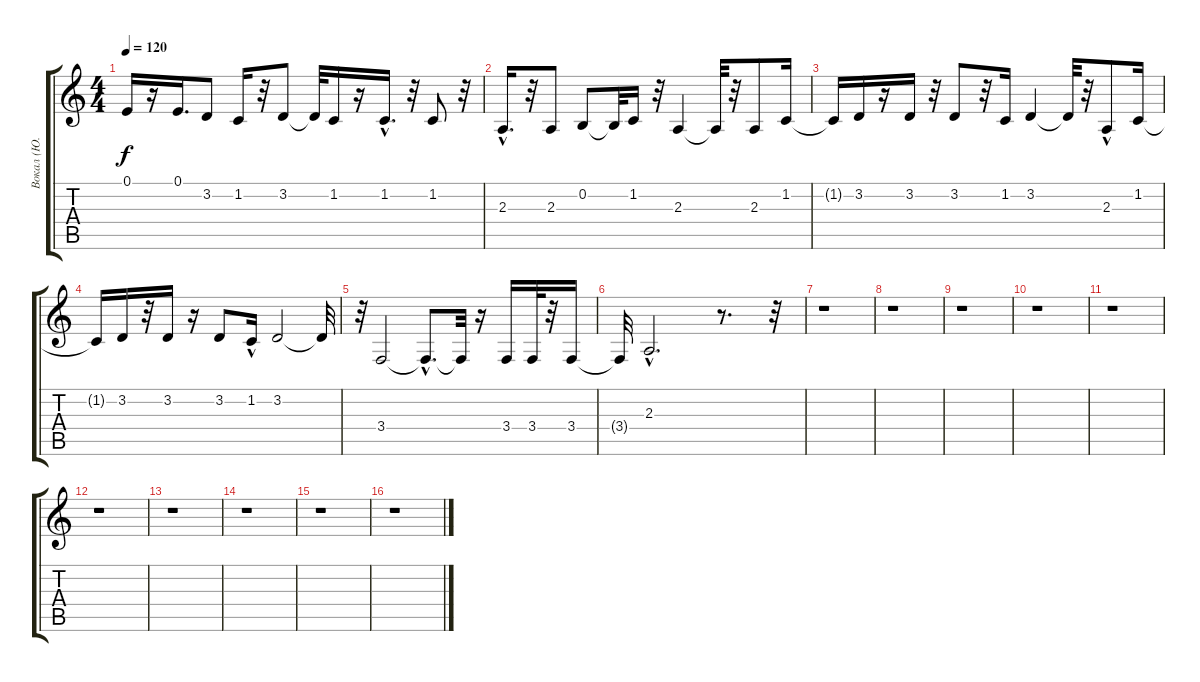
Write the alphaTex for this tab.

\track ("Вокал (Ю. Клинских)" "Вокал (Ю. ") {instrument harmonica}
\staff {score tabs}
\tuning (E4 B3 G3 D3 A2 E2) {hide}
\ts (4 4)
\tempo 120
\clef g2
\ks c
0.1.16{dy f} r.16 0.1.16{d} 3.2.8 1.2.16 r.32 3.2.8 3.2{t}.32 1.2.16 r.16 1.2{hac}.16{d} r.32 1.2.8 r.32 |
2.3{hac}.16{d} r.32 2.3.8 0.2.8 0.2{t}.32 1.2.16 r.32 2.3.4 2.3{t}.32 r.32 2.3.8 1.2.16 |
1.2{t}.16 3.2.16 r.16 3.2.16 r.32 3.2.8 r.32 1.2.16 3.2.4 3.2{t}.32 r.32 2.3{hac}.8 1.2.16 |
1.2{t}.16 3.2.16 r.32 3.2.16 r.16 3.2.8 1.2{hac}.16 3.2.2 3.2{t}.32 |
r.32 3.4.2 3.4{hac t}.8{d} 3.4{t}.32 r.16 3.4.16 3.4.32 r.32 3.4.16 |
3.4{t}.32 2.3{hac}.2{d} r.8{d} r.32 |
r.1 |
r.1 |
r.1 |
r.1 |
r.1 |
r.1 |
r.1 |
r.1 |
r.1 |
r.1
